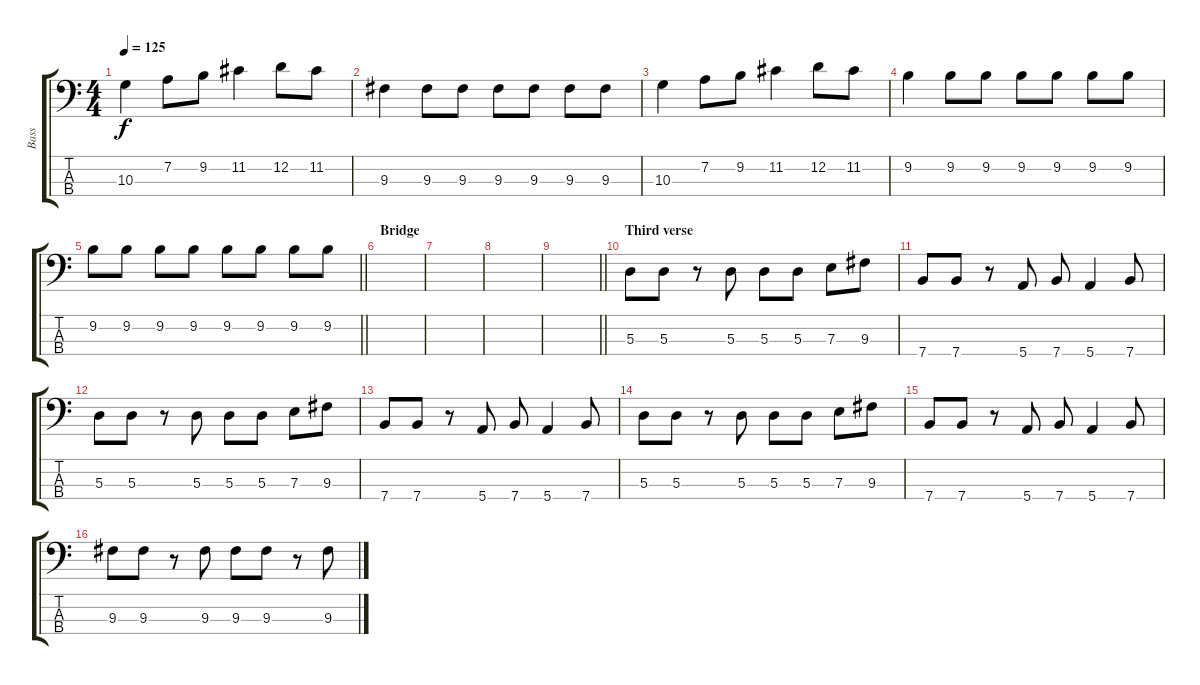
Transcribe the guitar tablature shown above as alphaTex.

\track ("Bass" "Bass") {instrument electricbassfinger}
\staff {score tabs}
\tuning (G2 D2 A1 E1) {hide}
\ts (4 4)
\tempo 125
\clef f4
\ks c
10.3.4{dy f} 7.2.8 9.2.8 11.2.4 12.2.8 11.2.8 |
9.3.4 9.3.8 9.3.8 9.3.8 9.3.8 9.3.8 9.3.8 |
10.3.4 7.2.8 9.2.8 11.2.4 12.2.8 11.2.8 |
9.2.4 9.2.8 9.2.8 9.2.8 9.2.8 9.2.8 9.2.8 |
\barLineRight lightlight
9.2.8 9.2.8 9.2.8 9.2.8 9.2.8 9.2.8 9.2.8 9.2.8 |
\section ("" "Bridge")
|
|
|
\barLineRight lightlight
|
\section ("" "Third verse")
5.3.8 5.3.8 r.8 5.3.8 5.3.8 5.3.8 7.3.8 9.3.8 |
7.4.8 7.4.8 r.8 5.4.8 7.4.8 5.4.4 7.4.8 |
5.3.8 5.3.8 r.8 5.3.8 5.3.8 5.3.8 7.3.8 9.3.8 |
7.4.8 7.4.8 r.8 5.4.8 7.4.8 5.4.4 7.4.8 |
5.3.8 5.3.8 r.8 5.3.8 5.3.8 5.3.8 7.3.8 9.3.8 |
7.4.8 7.4.8 r.8 5.4.8 7.4.8 5.4.4 7.4.8 |
9.3.8 9.3.8 r.8 9.3.8 9.3.8 9.3.8 r.8 9.3.8
